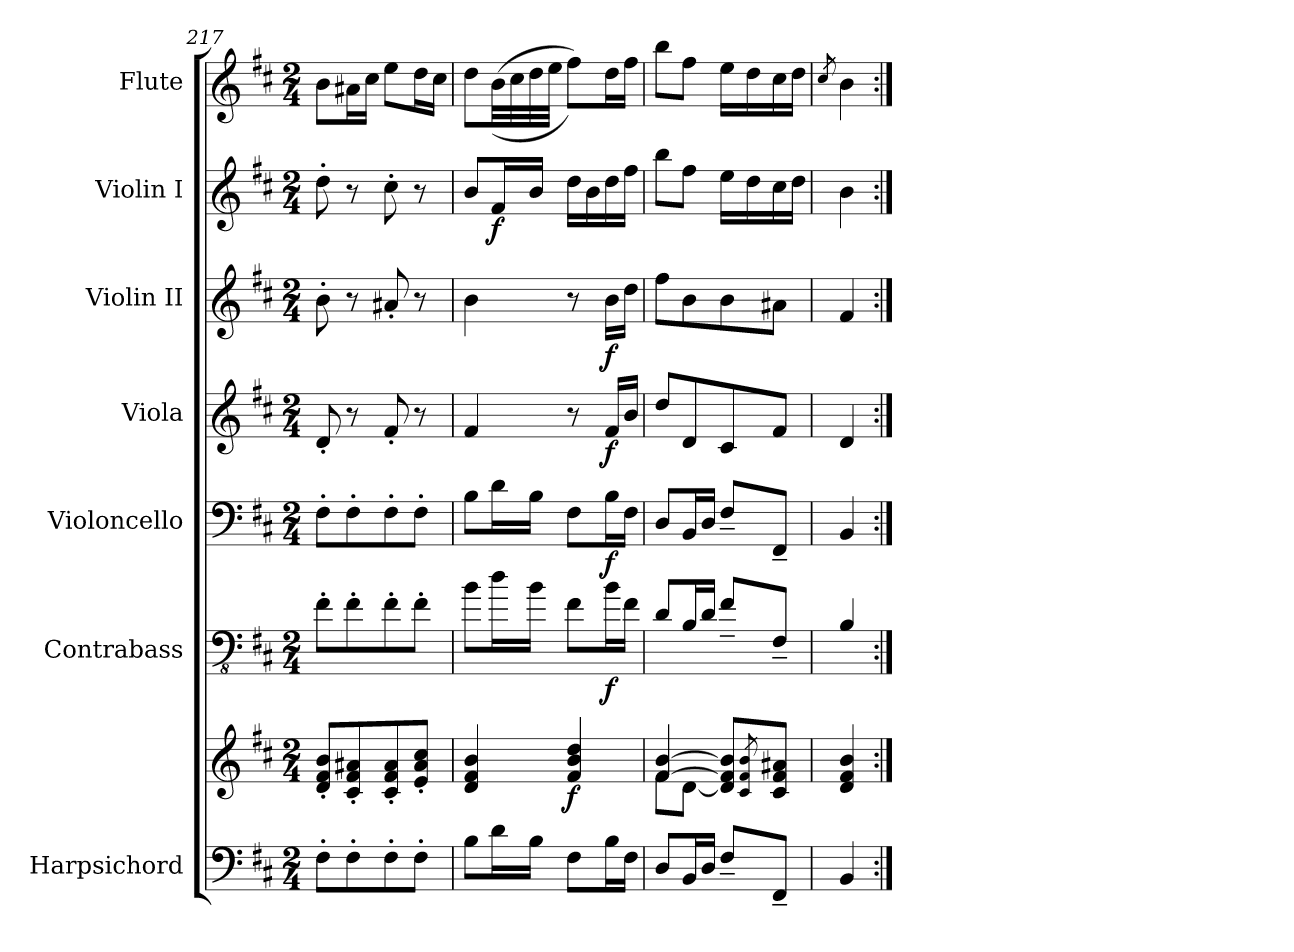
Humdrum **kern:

**kern	**kern	**dynam	**kern	**dynam	**kern	**dynam	**kern	**dynam	**kern	**dynam	**kern	**dynam	**kern
*part7	*part7	*part7	*part6	*part6	*part5	*part5	*part4	*part4	*part3	*part3	*part2	*part2	*part1
*staff8	*staff7	*staff7/8	*staff6	*staff6	*staff5	*staff5	*staff4	*staff4	*staff3	*staff3	*staff2	*staff2	*staff1
*I"Harpsichord	*	*	*I"Contrabass	*	*I"Violoncello	*	*I"Viola	*	*I"Violin II	*	*I"Violin I	*	*I"Flute
*I'Hch.	*	*	*I'Cb.	*	*I'Vc.	*	*I'Vla.	*	*I'Vln. II	*	*I'Vln. I	*	*I'Fl.
*clefF4	*clefG2	*	*clefFv4	*	*clefF4	*	*clefG2	*	*clefG2	*	*clefG2	*	*clefG2
*	*	*	*ITrd7c12	*	*	*	*	*	*	*	*	*	*
*k[f#c#]	*k[f#c#]	*	*k[f#c#]	*	*k[f#c#]	*	*k[f#c#]	*	*k[f#c#]	*	*k[f#c#]	*	*k[f#c#]
*M2/4	*M2/4	*	*M2/4	*	*M2/4	*	*M2/4	*	*M2/4	*	*M2/4	*	*M2/4
=217	=217	=217	=217	=217	=217	=217	=217	=217	=217	=217	=217	=217	=217
8F#'\L	8d/' 8f#/' 8b/'L	.	8FF#'\L	.	8F#'\L	.	8d'/	.	8b'\	.	8dd'\	.	8b\L
8F#'\	8c#/' 8f#/' 8a#X/'	.	8FF#'\	.	8F#'\	.	8r	.	8r	.	8r	.	16a#X\L
.	.	.	.	.	.	.	.	.	.	.	.	.	16cc#\JJ
8F#'\	8c#/' 8f#/' 8a#/'	.	8FF#'\	.	8F#'\	.	8f#'/	.	8a#X'/	.	8cc#'\	.	8ee\L
8F#'\J	8e/' 8a#/' 8cc#/'J	.	8FF#'\J	.	8F#'\J	.	8r	.	8r	.	8r	.	16dd\L
.	.	.	.	.	.	.	.	.	.	.	.	.	16cc#\JJ
=218	=218	=218	=218	=218	=218	=218	=218	=218	=218	=218	=218	=218	=218
8B\L	4d/ 4f#/ 4b/	.	8BB\L	.	8B\L	.	4f#/	.	4b\	.	8b/L	.	8dd\L
!	!	!	!	!	!	!	!	!	!	!	!	!LO:DY:b	!
16d\L	.	.	16D\L	.	16d\L	.	.	.	.	.	16f#/L	f	((32b\LL
.	.	.	.	.	.	.	.	.	.	.	.	.	32cc#\
16B\JJ	.	.	16BB\JJ	.	16B\JJ	.	.	.	.	.	16b/JJ	.	32dd\
.	.	.	.	.	.	.	.	.	.	.	.	.	32ee\JJJ
!	!	!LO:DY:b	!	!	!	!	!	!	!	!	!	!	!
8F#\L	4f#/ 4b/ 4dd/	f	8FF#\L	.	8F#\L	.	8r	.	8r	.	16dd\LL	.	8ff#\L))
.	.	.	.	.	.	.	.	.	.	.	16b\	.	.
!	!	!	!	!LO:DY:b	!	!LO:DY:b	!	!LO:DY:b	!	!LO:DY:b	!	!	!
16B\L	.	.	16BB\L	f	16B\L	f	16f#/LL	f	16b\LL	f	16dd\	.	16dd\L
16F#\JJ	.	.	16FF#\JJ	.	16F#\JJ	.	16b/JJ	.	16dd\JJ	.	16ff#\JJ	.	16ff#\JJ
=219	=219	=219	=219	=219	=219	=219	=219	=219	=219	=219	=219	=219	=219
*	*^	*	*	*	*	*	*	*	*	*	*	*	*
8D/L	[4f#/ [4b/	8f#\L	.	8DD/L	.	8D/L	.	8dd/L	.	8ff#\L	.	8bb\L	.	8bb\L
16BB/L	.	[8d\J	.	16BBB/L	.	16BB/L	.	8d/	.	8b\	.	8ff#\J	.	8ff#\J
16D/JJ	.	.	.	16DD/JJ	.	16D/JJ	.	.	.	.	.	.	.	.
*	*	*	*	*	*	*	*	*	*	*	*	*	*	*MM70
8F#~/L	8d/] 8f#/] 8b/]L	4ryy	.	8FF#~/L	.	8F#~/L	.	8c#/	.	8b\	.	16ee\LL	.	16ee\LL
.	.	.	.	.	.	.	.	.	.	.	.	16dd\	.	16dd\
*	*	*	*	*	*	*	*	*	*	*	*	*	*	*MM52
.	8qc#/ 8qf#/ 8qb/	.	.	.	.	.	.	.	.	.	.	.	.	.
8FF#~/J	8c#/ 8f#/ 8a#X/J	.	.	8FFF#~/J	.	8FF#~/J	.	8f#/J	.	8a#X\J	.	16cc#\	.	16cc#\
.	.	.	.	.	.	.	.	.	.	.	.	16dd\JJ	.	16dd\JJ
*	*v	*v	*	*	*	*	*	*	*	*	*	*	*	*
=220	=220	=220	=220	=220	=220	=220	=220	=220	=220	=220	=220	=220	=220
*	*	*	*	*	*	*	*	*	*	*	*	*	*MM23
.	.	.	.	.	.	.	.	.	.	.	.	.	8qcc#/
4BB/	4d/ 4f#/ 4b/	.	4BBB/	.	4BB/	.	4d/	.	4f#/	.	4b\	.	4b\
=:|!	=:|!	=:|!	=:|!	=:|!	=:|!	=:|!	=:|!	=:|!	=:|!	=:|!	=:|!	=:|!	=:|!
*-	*-	*-	*-	*-	*-	*-	*-	*-	*-	*-	*-	*-	*-
